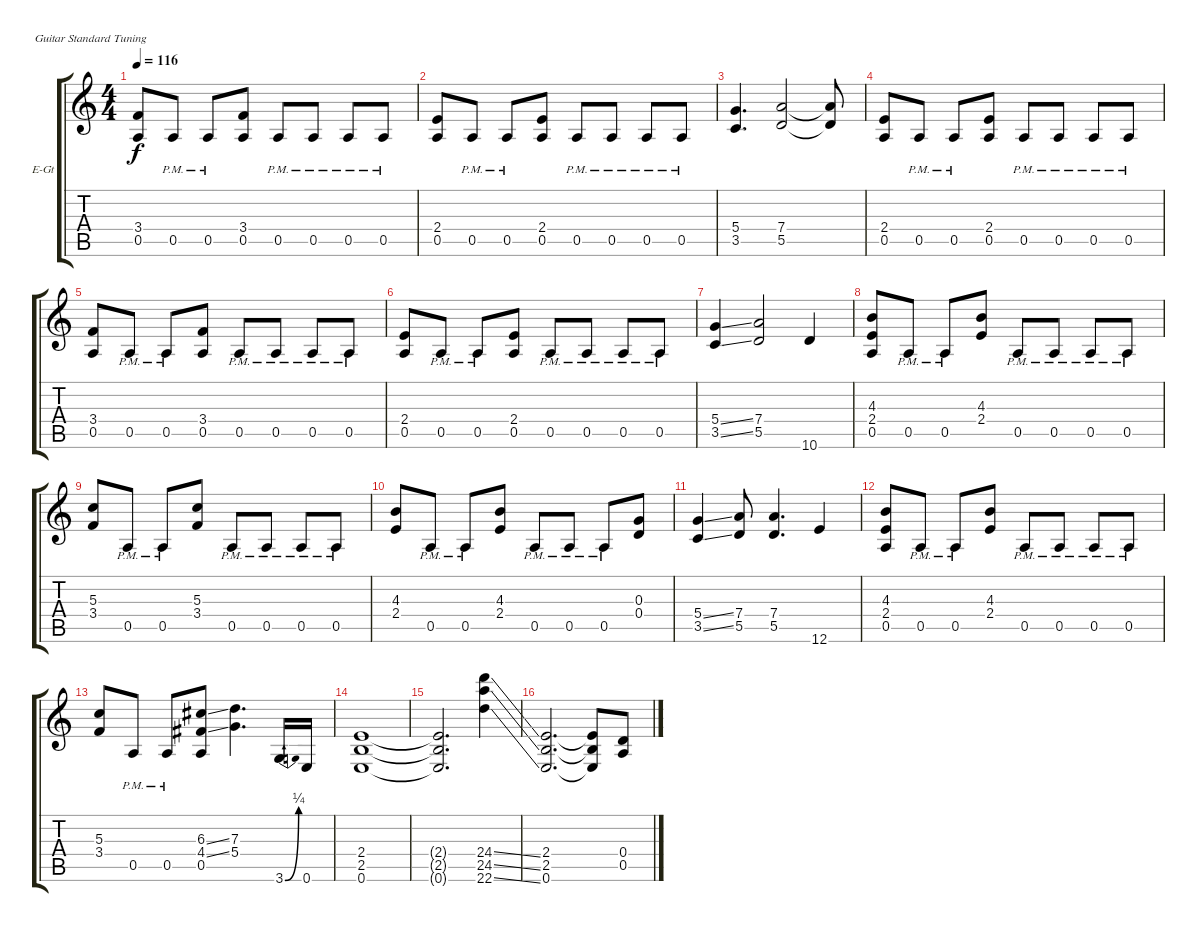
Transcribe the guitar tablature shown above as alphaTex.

\bracketExtendMode groupsimilarinstruments
\firstSystemTrackNameOrientation horizontal
\otherSystemsTrackNameOrientation horizontal
\track ("Distortion + Riffs" "E-Gt") {instrument distortionguitar}
\staff {score tabs}
\tuning (E4 B3 G3 D3 A2 E2)
\ts (4 4)
\tempo 116
\clef g2
\ks c
(3.4 0.5).8{dy f} 0.5{pm}.8 0.5{pm}.8 (3.4 0.5).8 0.5{pm}.8 0.5{pm}.8 0.5{pm}.8 0.5{pm}.8 |
(2.4 0.5).8 0.5{pm}.8 0.5{pm}.8 (2.4 0.5).8 0.5{pm}.8 0.5{pm}.8 0.5{pm}.8 0.5{pm}.8 |
(5.4 3.5).4{d} (7.4 5.5).2 (7.4{t} 5.5{t}).8 |
(2.4 0.5).8 0.5{pm}.8 0.5{pm}.8 (2.4 0.5).8 0.5{pm}.8 0.5{pm}.8 0.5{pm}.8 0.5{pm}.8 |
(3.4 0.5).8 0.5{pm}.8 0.5{pm}.8 (3.4 0.5).8 0.5{pm}.8 0.5{pm}.8 0.5{pm}.8 0.5{pm}.8 |
(2.4 0.5).8 0.5{pm}.8 0.5{pm}.8 (2.4 0.5).8 0.5{pm}.8 0.5{pm}.8 0.5{pm}.8 0.5{pm}.8 |
(5.4{ss} 3.5{ss}).4 (7.4 5.5).2 10.6.4 |
(4.3 2.4 0.5).8 0.5{pm}.8 0.5{pm}.8 (4.3 2.4).8 0.5{pm}.8 0.5{pm}.8 0.5{pm}.8 0.5{pm}.8 |
(5.3 3.4).8 0.5{pm}.8 0.5{pm}.8 (5.3 3.4).8 0.5{pm}.8 0.5{pm}.8 0.5{pm}.8 0.5{pm}.8 |
(4.3 2.4).8 0.5{pm}.8 0.5{pm}.8 (4.3 2.4).8 0.5{pm}.8 0.5{pm}.8 0.5{pm}.8 (0.3 0.4).8 |
(5.4{ss} 3.5{ss}).4 (7.4 5.5).8 (7.4 5.5).4{d} 12.6.4 |
(4.3 2.4 0.5).8 0.5{pm}.8 0.5{pm}.8 (4.3 2.4).8 0.5{pm}.8 0.5{pm}.8 0.5{pm}.8 0.5{pm}.8 |
(5.3 3.4).8 0.5{pm}.8 0.5{pm}.8 (6.3{ss} 4.4{ss} 0.5).8 (7.3 5.4).4{d} 3.6{be (bend 0 0 60 1)}.16 0.6.16 |
(2.4 2.5 0.6).1 |
(2.4{t} 2.5{t} 0.6{t}).2{d} (24.4{ss} 24.5{ss} 22.6{ss}).4 |
(2.4 2.5 0.6).2{d} (2.4{t} 2.5{t} 0.6{t}).8 (0.4 0.5).8
